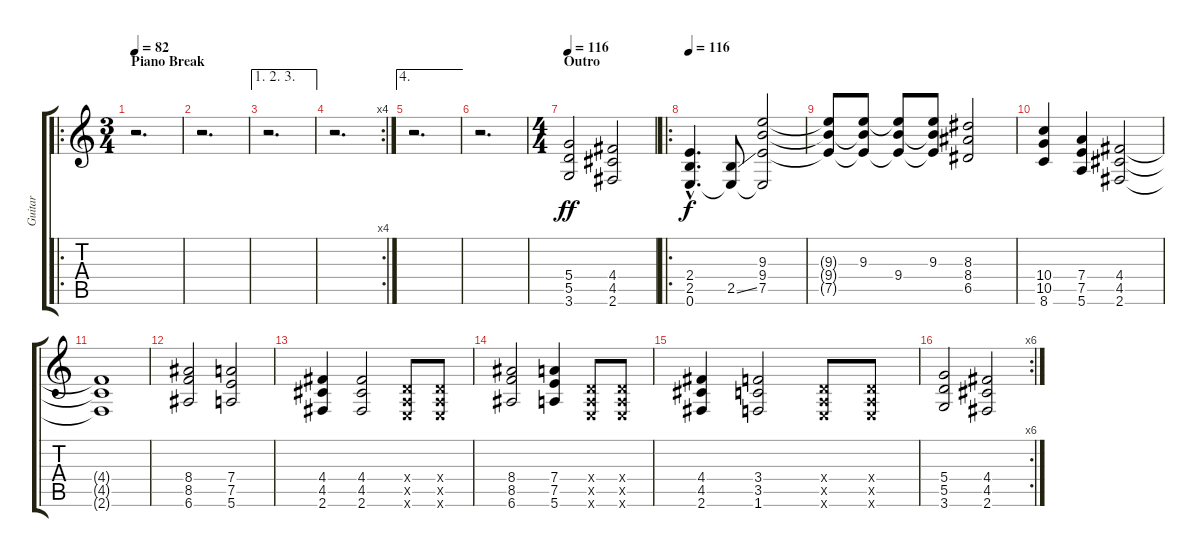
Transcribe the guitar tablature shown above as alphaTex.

\track ("Guitar" "Guitar") {instrument distortionguitar}
\staff {score tabs}
\tuning (E4 B3 G3 D3 A2 E2) {hide}
\ro
\ts (3 4)
\section ("" "Piano Break")
\tempo 82
\clef g2
\ks c
r.2{d dy f} |
r.2{d} |
\ae (1 2 3)
r.2{d} |
\rc 4
r.2{d} |
\ae 4
r.2{d} |
r.2{d} |
\ts (4 4)
\section ("" "Outro")
\tempo 116
(5.4 5.5 3.6).2{dy ff} (4.4 4.5 2.6).2 |
\ro
\tempo 116
(2.4{hac} 2.5{hac} 0.6{hac}).4{d dy f} (2.5{ss} 0.6{t}).8 (9.3 9.4 7.5 0.6{t}).2 |
(9.3{t} 9.4{t} 7.5{t}).8 (9.3 9.4{t} 7.5{t}).8 (9.3{t} 9.4 7.5{t}).8 (9.3 9.4{t} 7.5{t}).8 (8.3 8.4 6.5).2 |
(10.4 10.5 8.6).4 (7.4 7.5 5.6).4 (4.4 4.5 2.6).2 |
(4.4{t} 4.5{t} 2.6{t}).1 |
(8.4 8.5 6.6).2 (7.4 7.5 5.6).2 |
(4.4 4.5 2.6).4 (4.4 4.5 2.6).2 (0.4{x} 0.5{x} 0.6{x}).8 (0.4{x} 0.5{x} 0.6{x}).8 |
(8.4 8.5 6.6).2 (7.4 7.5 5.6).4 (0.4{x} 0.5{x} 0.6{x}).8 (0.4{x} 0.5{x} 0.6{x}).8 |
(4.4 4.5 2.6).4 (3.4 3.5 1.6).2 (0.4{x} 0.5{x} 0.6{x}).8 (0.4{x} 0.5{x} 0.6{x}).8 |
\rc 6
(5.4 5.5 3.6).2 (4.4 4.5 2.6).2
